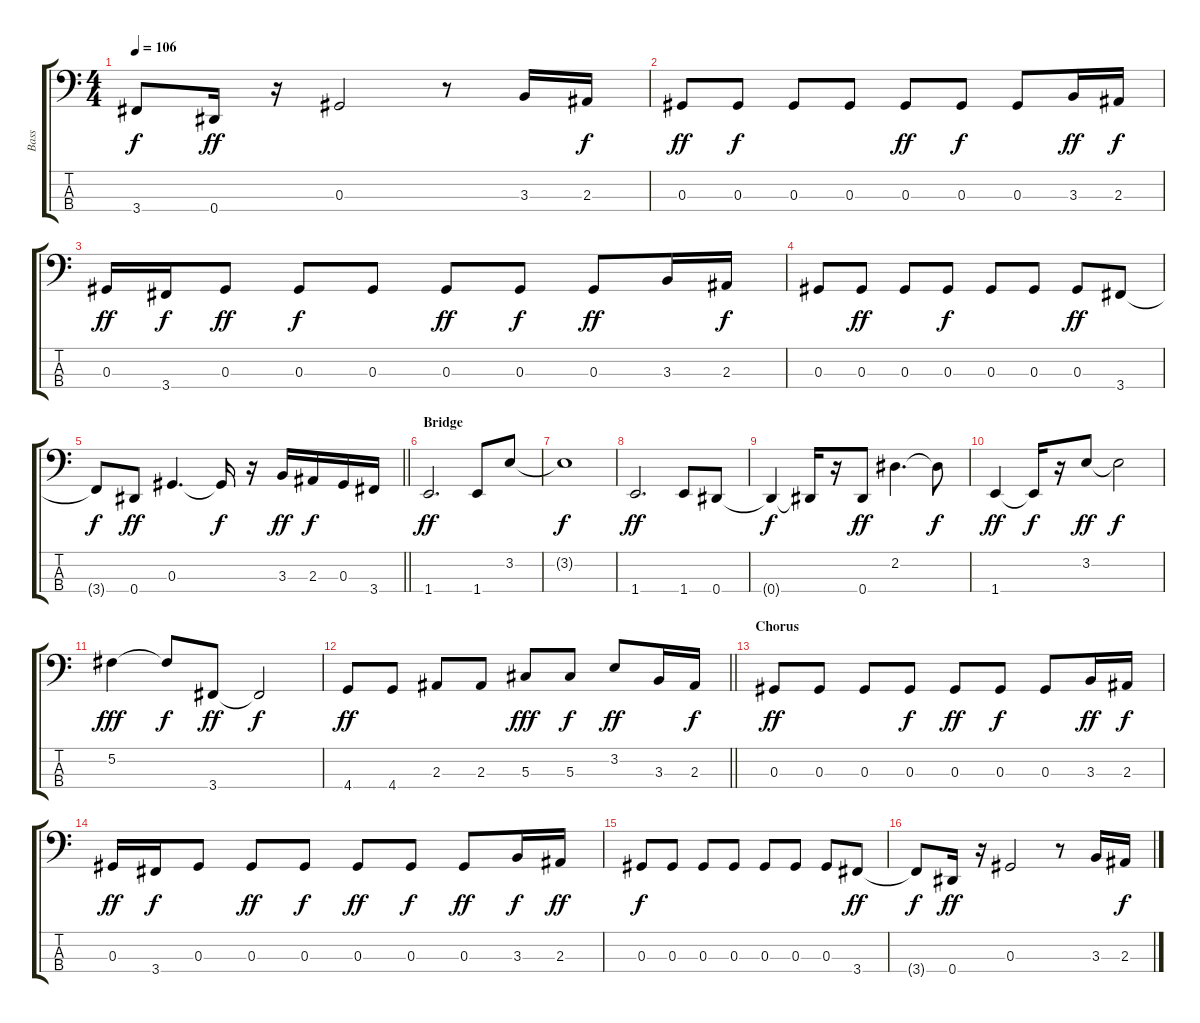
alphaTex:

\track ("Bass" "Bass") {instrument electricbassfinger}
\staff {score tabs}
\tuning (Gb2 Db2 Ab1 Eb1) {hide}
\ts (4 4)
\tempo 106
\clef f4
\ks c
3.4{t}.8{dy f} 0.4.16{dy ff} r.16 0.3.2 r.8 3.3.16 2.3.16{dy f} |
0.3.8{dy ff} 0.3.8{dy f} 0.3.8 0.3.8 0.3.8{dy ff} 0.3.8{dy f} 0.3.8 3.3.16{dy ff} 2.3.16{dy f} |
0.3.16{dy ff} 3.4.16{dy f} 0.3.8{dy ff} 0.3.8{dy f} 0.3.8 0.3.8{dy ff} 0.3.8{dy f} 0.3.8{dy ff} 3.3.16 2.3.16{dy f} |
0.3.8 0.3.8{dy ff} 0.3.8 0.3.8{dy f} 0.3.8 0.3.8 0.3.8{dy ff} 3.4.8 |
\barLineRight lightlight
3.4{t}.8{dy f} 0.4.8{dy ff} 0.3.4{d} 0.3{t}.16{dy f} r.16 3.3.16{dy ff} 2.3.16{dy f} 0.3.16 3.4.16 |
\section ("" "Bridge")
1.4.2{d dy ff} 1.4.8 3.2.8 |
3.2{t}.1{dy f} |
1.4.2{d dy ff} 1.4.8 0.4.8 |
0.4{t}.4{dy f} 0.4{t}.16 r.16 0.4.8{dy ff} 2.2.4{d} 2.2{t}.8{dy f} |
1.4.4{dy ff} 1.4{t}.16{dy f} r.16 3.2.8{dy ff} 3.2{t}.2{dy f} |
5.2.4{dy fff} 5.2{t}.8{dy f} 3.4.8{dy ff} 3.4{t}.2{dy f} |
\barLineRight lightlight
4.4.8{dy ff} 4.4.8 2.3.8 2.3.8 5.3.8{dy fff} 5.3.8{dy f} 3.2.8{dy ff} 3.3.16 2.3.16{dy f} |
\section ("" "Chorus")
0.3.8{dy ff} 0.3.8 0.3.8 0.3.8{dy f} 0.3.8{dy ff} 0.3.8{dy f} 0.3.8 3.3.16{dy ff} 2.3.16{dy f} |
0.3.16{dy ff} 3.4.16{dy f} 0.3.8 0.3.8{dy ff} 0.3.8{dy f} 0.3.8{dy ff} 0.3.8{dy f} 0.3.8{dy ff} 3.3.16{dy f} 2.3.16{dy ff} |
0.3.8{dy f} 0.3.8 0.3.8 0.3.8 0.3.8 0.3.8 0.3.8 3.4.8{dy ff} |
3.4{t}.8{dy f} 0.4.16{dy ff} r.16 0.3.2 r.8 3.3.16 2.3.16{dy f}
